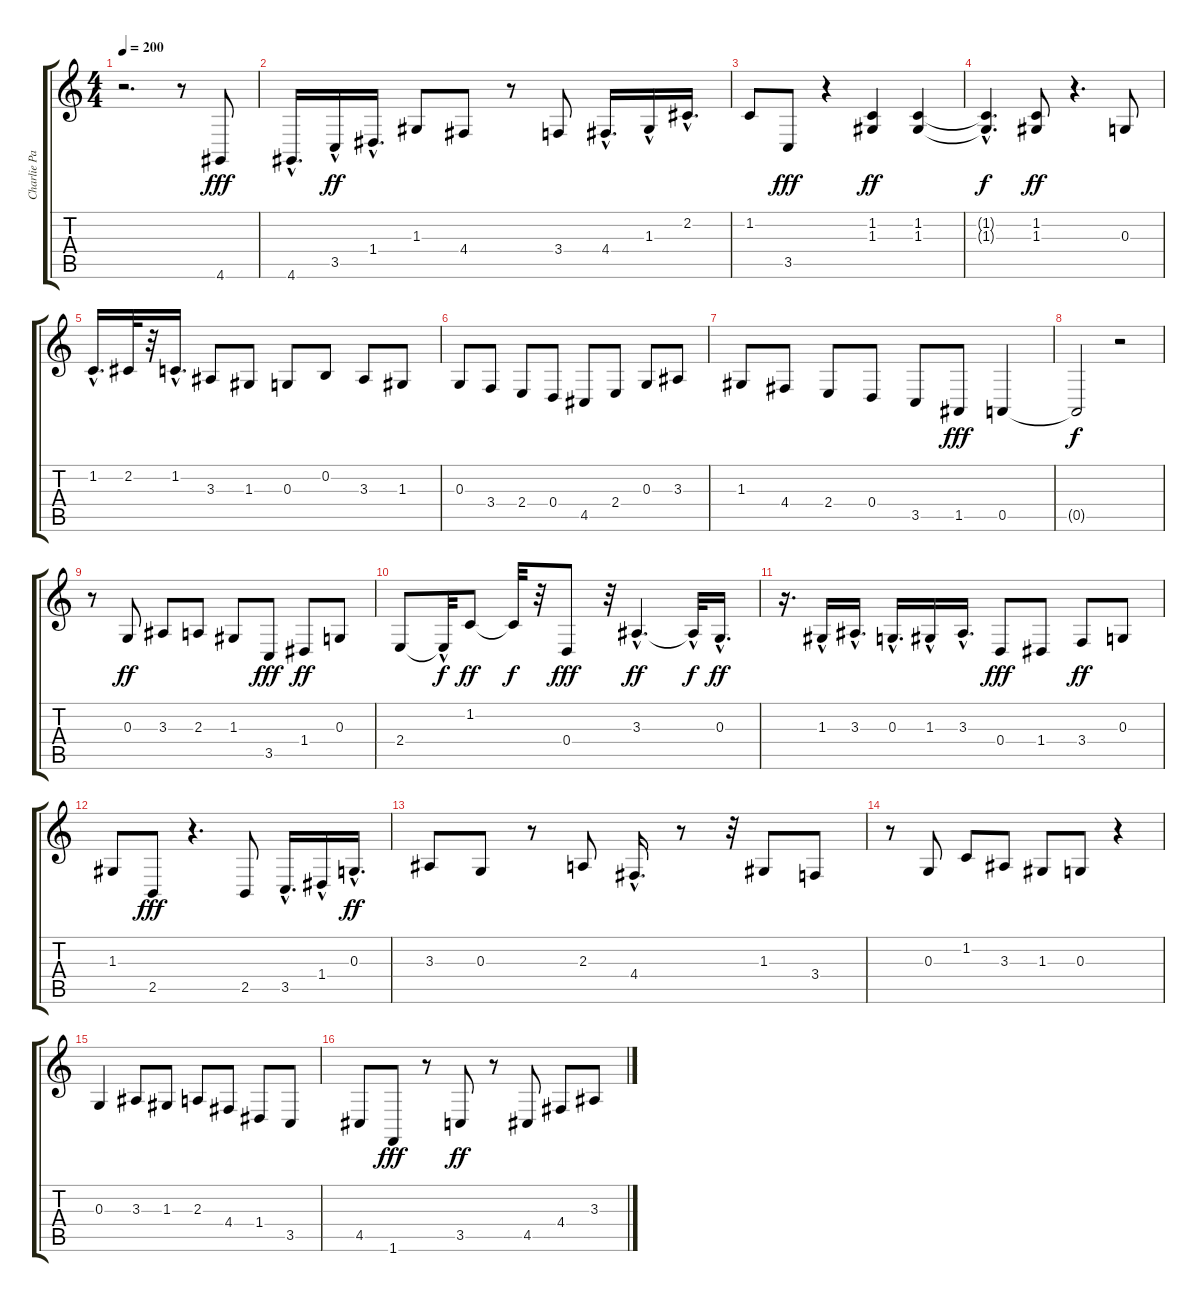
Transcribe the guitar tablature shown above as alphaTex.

\track ("Charlie Parker" "Charlie Pa") {instrument tenorsax}
\staff {score tabs}
\tuning (E4 B3 G3 D3 A2 E2) {hide}
\ts (4 4)
\tempo 200
\clef g2
\ks c
r.2{d dy f} r.8 4.6.8{dy fff} |
4.6{hac}.16{d} 3.5{hac}.16{dy ff} 1.4{hac}.16{d} 1.3.8 4.4.8 r.8 3.4.8 4.4{hac}.16{d} 1.3{hac}.16 2.2{hac}.16{d} |
1.2.8 3.5.8{dy fff} r.4 (1.2 1.3).4{dy ff} (1.2 1.3).4 |
(1.2{hac t} 1.3{hac t}).4{d dy f} (1.2 1.3).8{dy ff} r.4{d} 0.3.8 |
1.2{hac}.16{d} 2.2.32 r.32 1.2{hac}.16{d} 3.3.8 1.3.8 0.3.8 0.2.8 3.3.8 1.3.8 |
0.3.8 3.4.8 2.4.8 0.4.8 4.5.8 2.4.8 0.3.8 3.3.8 |
1.3.8 4.4.8 2.4.8 0.4.8 3.5.8 1.5.8{dy fff} 0.5.4 |
0.5{t}.2{dy f} r.2 |
r.8 0.3.8{dy ff} 3.3.8 2.3.8 1.3.8 3.5.8{dy fff} 1.4.8{dy ff} 0.3.8 |
2.4.8 2.4{hac t}.32{dy f} 1.2.8{dy ff} 1.2{t}.32{dy f} r.32 0.4.8{dy fff} r.32 3.3{hac}.4{d dy ff} 3.3{hac t}.32{dy f} 0.3{hac}.16{d dy ff} |
r.16{d} 1.3{hac}.16 3.3{hac}.16{d} 0.3{hac}.16{d} 1.3{hac}.16 3.3{hac}.16{d} 0.4.8{dy fff} 1.4.8 3.4.8{dy ff} 0.3.8 |
1.3.8 2.5.8{dy fff} r.4{d} 2.5.8 3.5{hac}.16{d} 1.4{hac}.16 0.3{hac}.16{d dy ff} |
3.3.8 0.3.8 r.8 2.3.8 4.4{hac}.16{d} r.8 r.32 1.3.8 3.4.8 |
r.8 0.3.8 1.2.8 3.3.8 1.3.8 0.3.8 r.4 |
0.3.4 3.3.8 1.3.8 2.3.8 4.4.8 1.4.8 3.5.8 |
4.5.8 1.6.8{dy fff} r.8 3.5.8{dy ff} r.8 4.5.8 4.4.8 3.3.8
